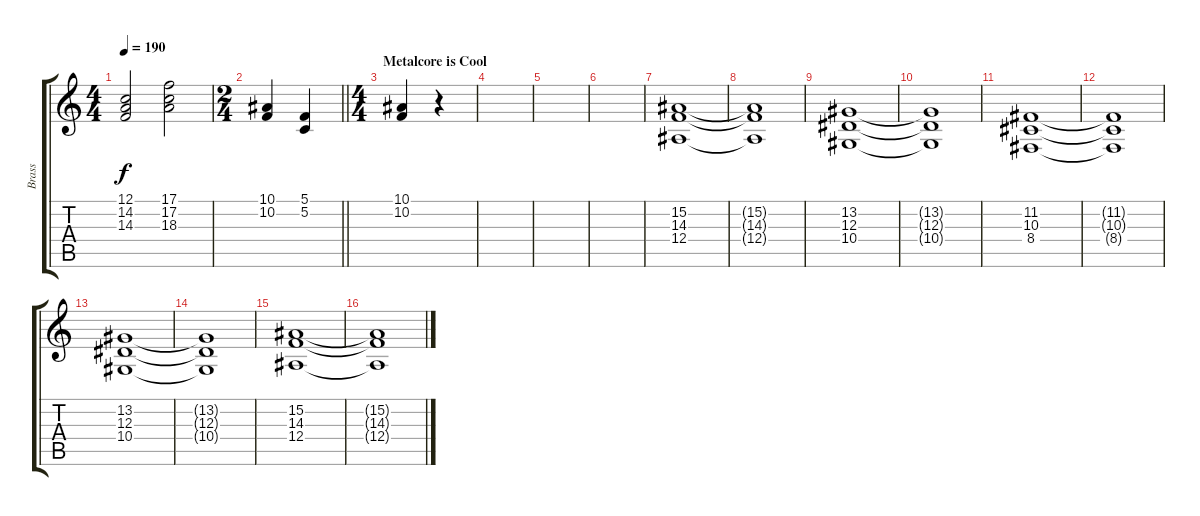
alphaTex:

\track ("Brass" "Brass") {instrument brasssection}
\staff {score tabs}
\tuning (C4 G3 Eb3 Bb2 F2 C2) {hide}
\ts (4 4)
\tempo 190
\clef g2
\ks c
(12.1 14.2 14.3).2{dy f} (17.1 17.2 18.3).2 |
\ts (2 4)
\barLineRight lightlight
(10.1 10.2).4 (5.1 5.2).4 |
\ts (4 4)
\section ("" "Metalcore is Cool")
(10.1 10.2).4 r.4 |
|
|
|
(15.2 14.3 12.4).1 |
(15.2{t} 14.3{t} 12.4{t}).1 |
(13.2 12.3 10.4).1 |
(13.2{t} 12.3{t} 10.4{t}).1 |
(11.2 10.3 8.4).1 |
(11.2{t} 10.3{t} 8.4{t}).1 |
(13.2 12.3 10.4).1 |
(13.2{t} 12.3{t} 10.4{t}).1 |
(15.2 14.3 12.4).1 |
(15.2{t} 14.3{t} 12.4{t}).1
